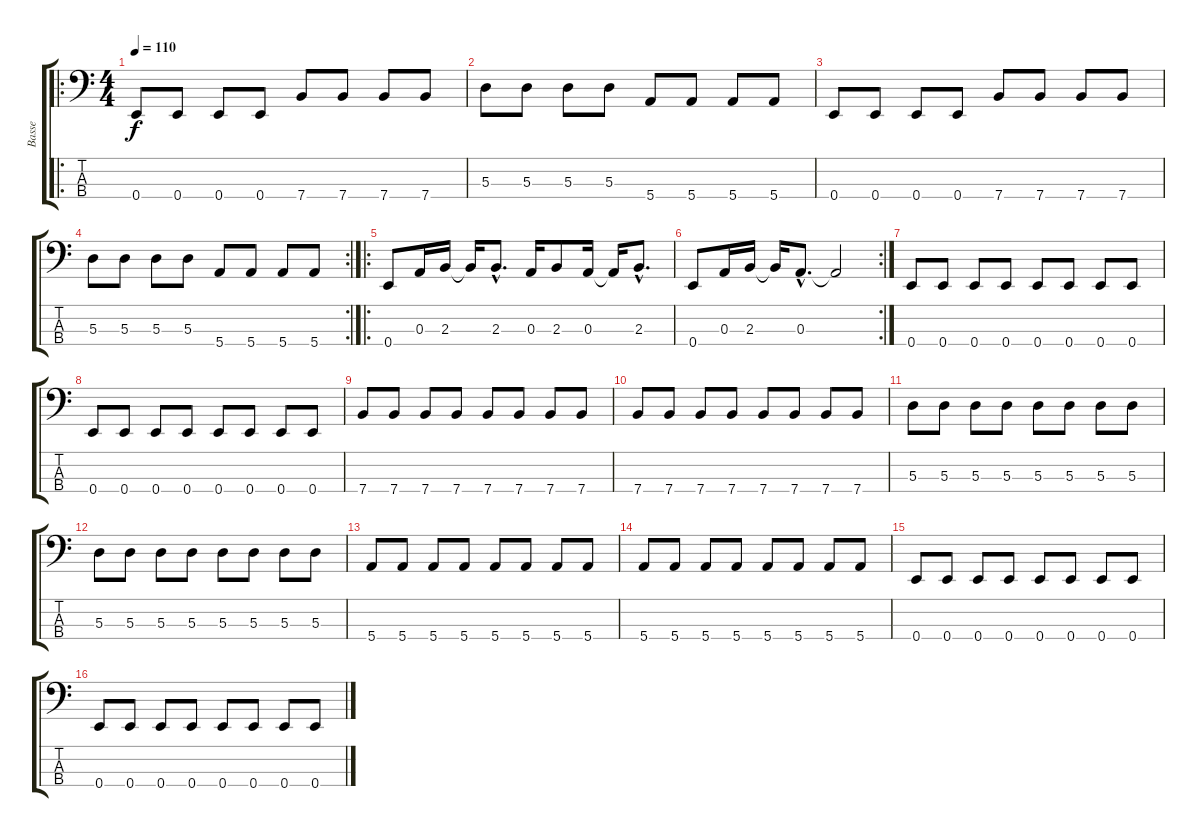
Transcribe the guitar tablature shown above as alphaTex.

\track ("Basse" "Basse") {instrument electricbasspick}
\staff {score tabs}
\tuning (G2 D2 A1 E1) {hide}
\ro
\ts (4 4)
\tempo 110
\clef f4
\ks c
0.4.8{dy f} 0.4.8 0.4.8 0.4.8 7.4.8 7.4.8 7.4.8 7.4.8 |
5.3.8 5.3.8 5.3.8 5.3.8 5.4.8 5.4.8 5.4.8 5.4.8 |
0.4.8 0.4.8 0.4.8 0.4.8 7.4.8 7.4.8 7.4.8 7.4.8 |
\rc 2
5.3.8 5.3.8 5.3.8 5.3.8 5.4.8 5.4.8 5.4.8 5.4.8 |
\ro
0.4.8 0.3.16 2.3.16 2.3{t}.16 2.3{hac}.8{d} 0.3.16 2.3.8 0.3.16 0.3{t}.16 2.3{hac}.8{d} |
\rc 2
0.4.8 0.3.16 2.3.16 2.3{t}.16 0.3{hac}.8{d} 0.3{t}.2 |
0.4.8 0.4.8 0.4.8 0.4.8 0.4.8 0.4.8 0.4.8 0.4.8 |
0.4.8 0.4.8 0.4.8 0.4.8 0.4.8 0.4.8 0.4.8 0.4.8 |
7.4.8 7.4.8 7.4.8 7.4.8 7.4.8 7.4.8 7.4.8 7.4.8 |
7.4.8 7.4.8 7.4.8 7.4.8 7.4.8 7.4.8 7.4.8 7.4.8 |
5.3.8 5.3.8 5.3.8 5.3.8 5.3.8 5.3.8 5.3.8 5.3.8 |
5.3.8 5.3.8 5.3.8 5.3.8 5.3.8 5.3.8 5.3.8 5.3.8 |
5.4.8 5.4.8 5.4.8 5.4.8 5.4.8 5.4.8 5.4.8 5.4.8 |
5.4.8 5.4.8 5.4.8 5.4.8 5.4.8 5.4.8 5.4.8 5.4.8 |
0.4.8 0.4.8 0.4.8 0.4.8 0.4.8 0.4.8 0.4.8 0.4.8 |
0.4.8 0.4.8 0.4.8 0.4.8 0.4.8 0.4.8 0.4.8 0.4.8
